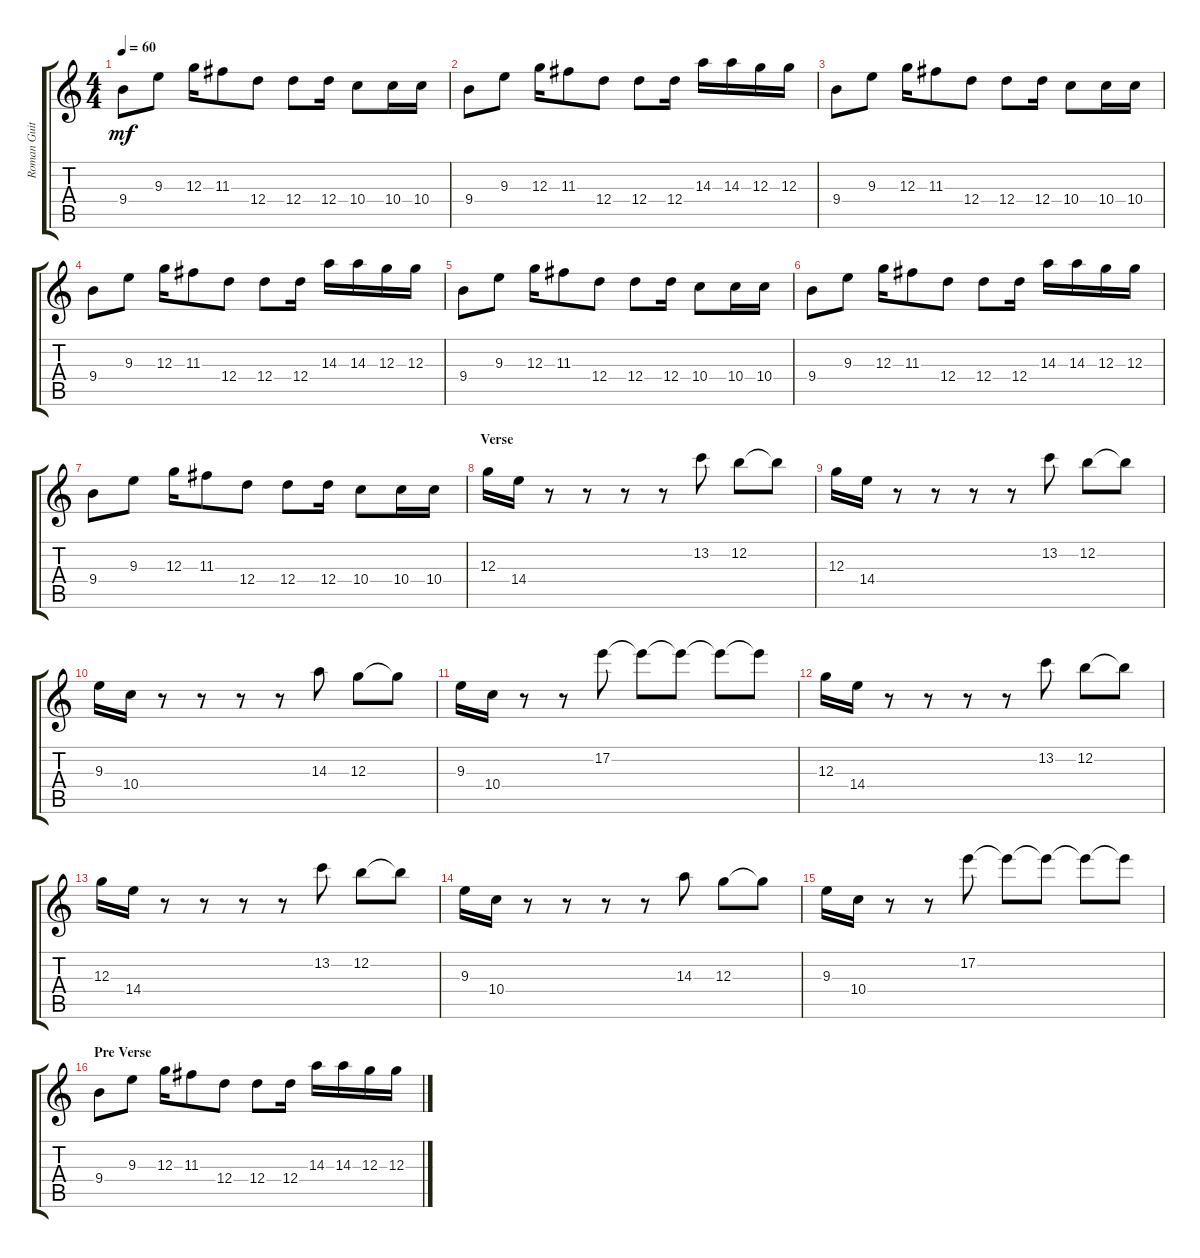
\track ("Roman Guitar" "Roman Guit") {instrument electricguitarclean}
\staff {score tabs}
\tuning (E4 B3 G3 D3 A2 E2) {hide}
\ts (4 4)
\tempo 60
\clef g2
\ks c
9.4.8{dy mf} 9.3.8 12.3.16 11.3.8 12.4.8 12.4.8 12.4.16 10.4.8 10.4.16 10.4.16 |
9.4.8 9.3.8 12.3.16 11.3.8 12.4.8 12.4.8 12.4.16 14.3.16 14.3.16 12.3.16 12.3.16 |
9.4.8 9.3.8 12.3.16 11.3.8 12.4.8 12.4.8 12.4.16 10.4.8 10.4.16 10.4.16 |
9.4.8 9.3.8 12.3.16 11.3.8 12.4.8 12.4.8 12.4.16 14.3.16 14.3.16 12.3.16 12.3.16 |
9.4.8 9.3.8 12.3.16 11.3.8 12.4.8 12.4.8 12.4.16 10.4.8 10.4.16 10.4.16 |
9.4.8 9.3.8 12.3.16 11.3.8 12.4.8 12.4.8 12.4.16 14.3.16 14.3.16 12.3.16 12.3.16 |
9.4.8 9.3.8 12.3.16 11.3.8 12.4.8 12.4.8 12.4.16 10.4.8 10.4.16 10.4.16 |
\section ("" "Verse")
12.3.16 14.4.16 r.8 r.8 r.8 r.8 13.2.8 12.2.8 12.2{t}.8 |
12.3.16 14.4.16 r.8 r.8 r.8 r.8 13.2.8 12.2.8 12.2{t}.8 |
9.3.16 10.4.16 r.8 r.8 r.8 r.8 14.3.8 12.3.8 12.3{t}.8 |
9.3.16 10.4.16 r.8 r.8 17.2.8 17.2{t}.8 17.2{t}.8 17.2{t}.8 17.2{t}.8 |
12.3.16 14.4.16 r.8 r.8 r.8 r.8 13.2.8 12.2.8 12.2{t}.8 |
12.3.16 14.4.16 r.8 r.8 r.8 r.8 13.2.8 12.2.8 12.2{t}.8 |
9.3.16 10.4.16 r.8 r.8 r.8 r.8 14.3.8 12.3.8 12.3{t}.8 |
9.3.16 10.4.16 r.8 r.8 17.2.8 17.2{t}.8 17.2{t}.8 17.2{t}.8 17.2{t}.8 |
\section ("" "Pre Verse")
9.4.8 9.3.8 12.3.16 11.3.8 12.4.8 12.4.8 12.4.16 14.3.16 14.3.16 12.3.16 12.3.16
